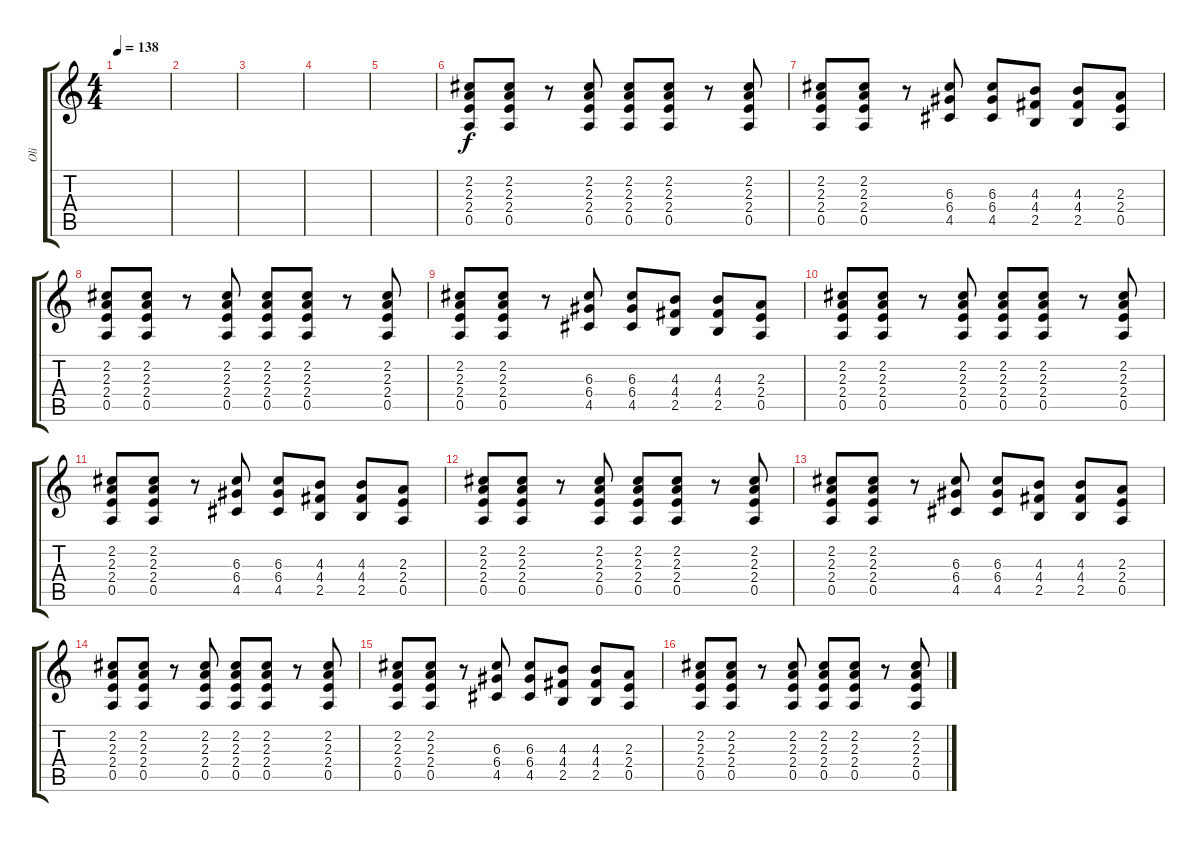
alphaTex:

\track ("Oli" "Oli") {instrument overdrivenguitar}
\staff {score tabs}
\tuning (E4 B3 G3 D3 A2 E2) {hide}
\ts (4 4)
\tempo 138
\clef g2
\ks c
|
|
|
|
|
(2.2 2.3 2.4 0.5).8 (2.2 2.3 2.4 0.5).8 r.8 (2.2 2.3 2.4 0.5).8 (2.2 2.3 2.4 0.5).8 (2.2 2.3 2.4 0.5).8 r.8 (2.2 2.3 2.4 0.5).8 |
(2.2 2.3 2.4 0.5).8 (2.2 2.3 2.4 0.5).8 r.8 (6.3 6.4 4.5).8 (6.3 6.4 4.5).8 (4.3 4.4 2.5).8 (4.3 4.4 2.5).8 (2.3 2.4 0.5).8 |
(2.2 2.3 2.4 0.5).8 (2.2 2.3 2.4 0.5).8 r.8 (2.2 2.3 2.4 0.5).8 (2.2 2.3 2.4 0.5).8 (2.2 2.3 2.4 0.5).8 r.8 (2.2 2.3 2.4 0.5).8 |
(2.2 2.3 2.4 0.5).8 (2.2 2.3 2.4 0.5).8 r.8 (6.3 6.4 4.5).8 (6.3 6.4 4.5).8 (4.3 4.4 2.5).8 (4.3 4.4 2.5).8 (2.3 2.4 0.5).8 |
(2.2 2.3 2.4 0.5).8 (2.2 2.3 2.4 0.5).8 r.8 (2.2 2.3 2.4 0.5).8 (2.2 2.3 2.4 0.5).8 (2.2 2.3 2.4 0.5).8 r.8 (2.2 2.3 2.4 0.5).8 |
(2.2 2.3 2.4 0.5).8 (2.2 2.3 2.4 0.5).8 r.8 (6.3 6.4 4.5).8 (6.3 6.4 4.5).8 (4.3 4.4 2.5).8 (4.3 4.4 2.5).8 (2.3 2.4 0.5).8 |
(2.2 2.3 2.4 0.5).8 (2.2 2.3 2.4 0.5).8 r.8 (2.2 2.3 2.4 0.5).8 (2.2 2.3 2.4 0.5).8 (2.2 2.3 2.4 0.5).8 r.8 (2.2 2.3 2.4 0.5).8 |
(2.2 2.3 2.4 0.5).8 (2.2 2.3 2.4 0.5).8 r.8 (6.3 6.4 4.5).8 (6.3 6.4 4.5).8 (4.3 4.4 2.5).8 (4.3 4.4 2.5).8 (2.3 2.4 0.5).8 |
(2.2 2.3 2.4 0.5).8 (2.2 2.3 2.4 0.5).8 r.8 (2.2 2.3 2.4 0.5).8 (2.2 2.3 2.4 0.5).8 (2.2 2.3 2.4 0.5).8 r.8 (2.2 2.3 2.4 0.5).8 |
(2.2 2.3 2.4 0.5).8 (2.2 2.3 2.4 0.5).8 r.8 (6.3 6.4 4.5).8 (6.3 6.4 4.5).8 (4.3 4.4 2.5).8 (4.3 4.4 2.5).8 (2.3 2.4 0.5).8 |
(2.2 2.3 2.4 0.5).8 (2.2 2.3 2.4 0.5).8 r.8 (2.2 2.3 2.4 0.5).8 (2.2 2.3 2.4 0.5).8 (2.2 2.3 2.4 0.5).8 r.8 (2.2 2.3 2.4 0.5).8
